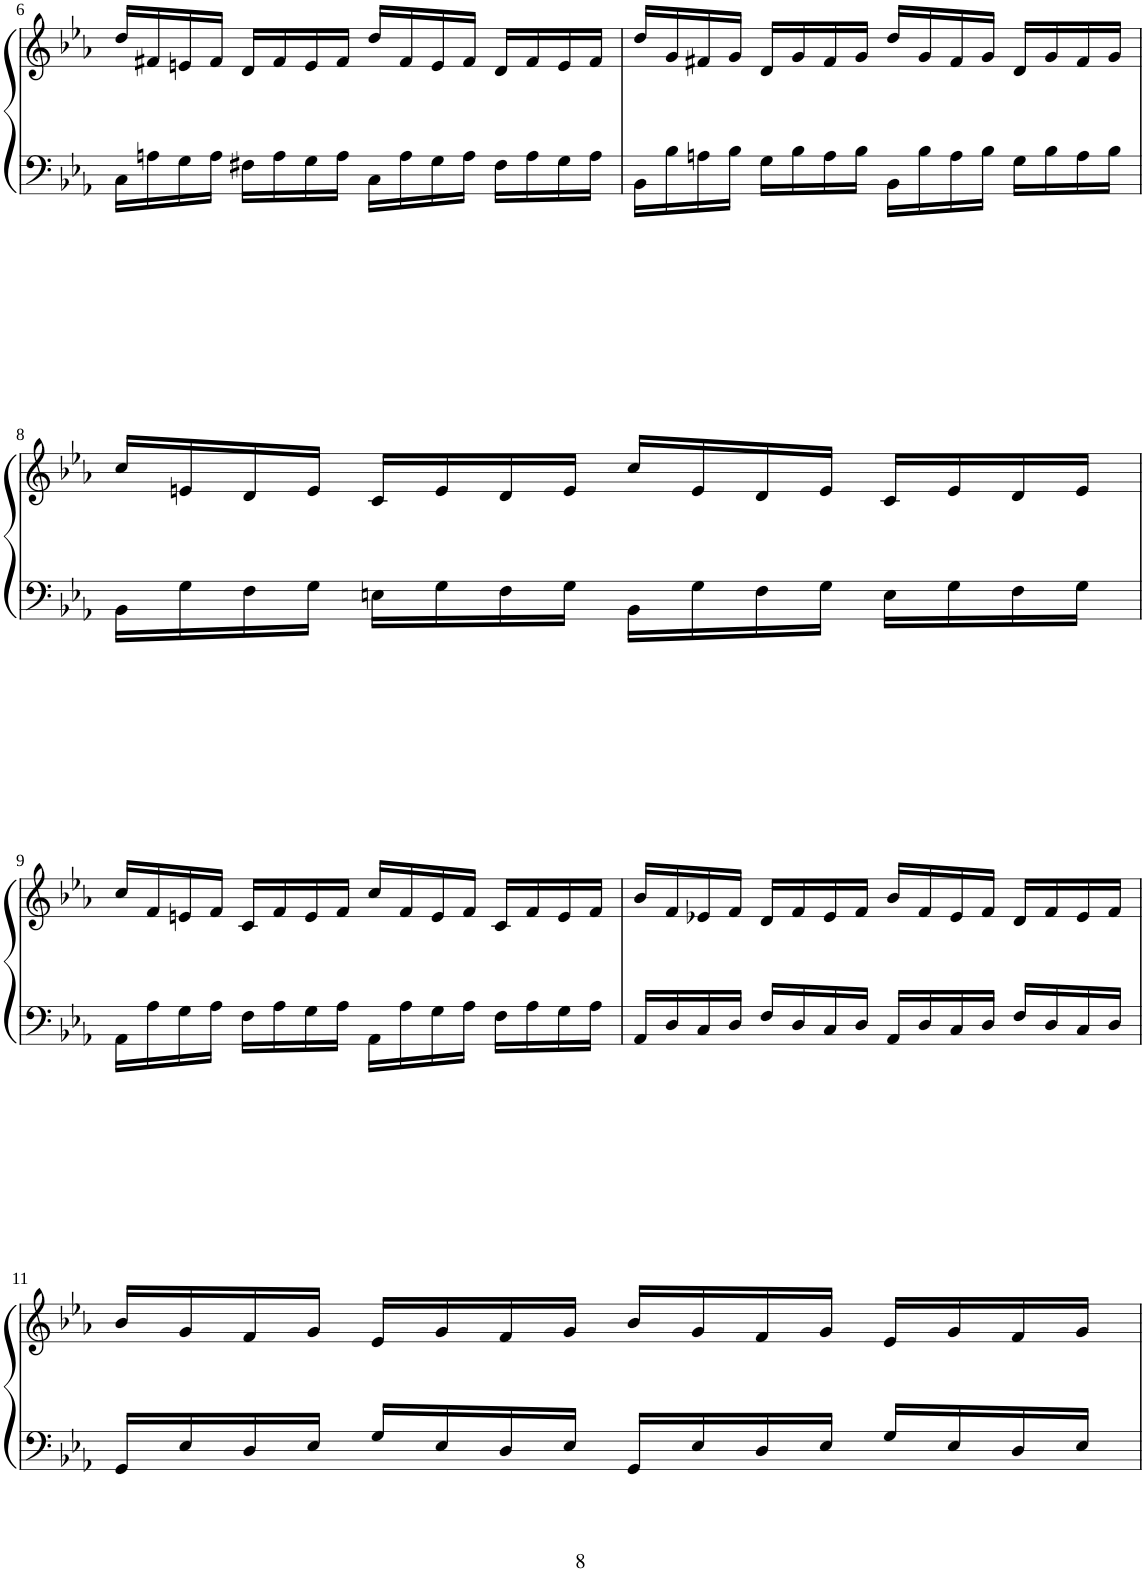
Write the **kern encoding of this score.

**kern	**kern
*part1	*part1
*staff2	*staff1
*I"Piano	*
*I'Pno	*
!!LO:PB:g=z
*clefF4	*clefG2
*k[b-e-a-]	*k[b-e-a-]
*M4/4	*M4/4
*met(c)	*met(c)
=6	=6
16C\LL	16dd/LL
16An\	16f#X/
16G\	16en/
16A\JJ	16f#/JJ
16F#X\LL	16d/LL
16A\	16f#/
16G\	16e/
16A\JJ	16f#/JJ
16C\LL	16dd/LL
16A\	16f#/
16G\	16e/
16A\JJ	16f#/JJ
16F#\LL	16d/LL
16A\	16f#/
16G\	16e/
16A\JJ	16f#/JJ
=7	=7
16BB-\LL	16dd/LL
16B-\	16g/
16An\	16f#X/
16B-\JJ	16g/JJ
16G\LL	16d/LL
16B-\	16g/
16A\	16f#/
16B-\JJ	16g/JJ
16BB-\LL	16dd/LL
16B-\	16g/
16A\	16f#/
16B-\JJ	16g/JJ
16G\LL	16d/LL
16B-\	16g/
16A\	16f#/
16B-\JJ	16g/JJ
!!LO:LB:g=z
=8	=8
16BB-\LL	16cc/LL
16G\	16en/
16F\	16d/
16G\JJ	16e/JJ
16En\LL	16c/LL
16G\	16e/
16F\	16d/
16G\JJ	16e/JJ
16BB-\LL	16cc/LL
16G\	16e/
16F\	16d/
16G\JJ	16e/JJ
16E\LL	16c/LL
16G\	16e/
16F\	16d/
16G\JJ	16e/JJ
!!LO:LB:g=z
=9	=9
16AA-\LL	16cc/LL
16A-\	16f/
16G\	16en/
16A-\JJ	16f/JJ
16F\LL	16c/LL
16A-\	16f/
16G\	16e/
16A-\JJ	16f/JJ
16AA-\LL	16cc/LL
16A-\	16f/
16G\	16e/
16A-\JJ	16f/JJ
16F\LL	16c/LL
16A-\	16f/
16G\	16e/
16A-\JJ	16f/JJ
=10	=10
16AA-/LL	16b-/LL
16D/	16f/
16C/	16e-X/
16D/JJ	16f/JJ
16F/LL	16d/LL
16D/	16f/
16C/	16e-/
16D/JJ	16f/JJ
16AA-/LL	16b-/LL
16D/	16f/
16C/	16e-/
16D/JJ	16f/JJ
16F/LL	16d/LL
16D/	16f/
16C/	16e-/
16D/JJ	16f/JJ
!!LO:LB:g=z
=11	=11
16GG/LL	16b-/LL
16E-/	16g/
16D/	16f/
16E-/JJ	16g/JJ
16G/LL	16e-/LL
16E-/	16g/
16D/	16f/
16E-/JJ	16g/JJ
16GG/LL	16b-/LL
16E-/	16g/
16D/	16f/
16E-/JJ	16g/JJ
16G/LL	16e-/LL
16E-/	16g/
16D/	16f/
16E-/JJ	16g/JJ
=	=
*-	*-
